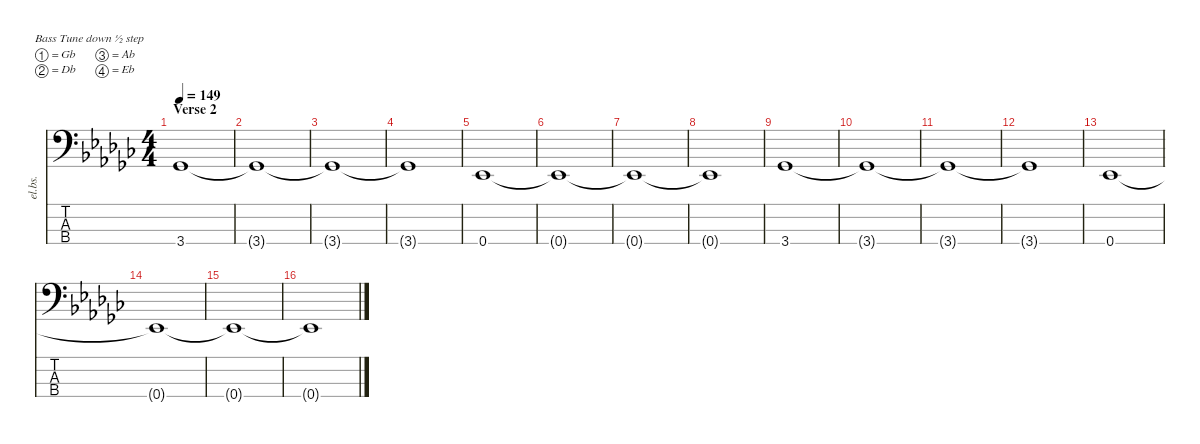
\defaultSystemsLayout 4
\hideDynamics
\bracketExtendMode nobrackets
\otherSystemsTrackNameOrientation horizontal
\track ("Bass" "el.bs.") {instrument electricbassfinger}
\staff {score tabs}
\tuning (Gb2 Db2 Ab1 Eb1)
\ts (4 4)
\section ("" "Verse 2")
\tempo 149
\clef f4
\ks gb
3.4{acc b}.1{dy f beam Up} |
3.4{t acc b}.1{beam Up} |
3.4{t acc b}.1{beam Up} |
3.4{t acc b}.1{beam Up} |
0.4{acc b}.1{beam Up} |
0.4{t acc b}.1{beam Up} |
0.4{t acc b}.1{beam Up} |
0.4{t acc b}.1{beam Up} |
3.4{acc b}.1{beam Up} |
3.4{t acc b}.1{beam Up} |
3.4{t acc b}.1{beam Up} |
3.4{t acc b}.1{beam Up} |
0.4{acc b}.1{beam Up} |
0.4{t acc b}.1{beam Up} |
0.4{t acc b}.1{beam Up} |
0.4{t acc b}.1{beam Up}
